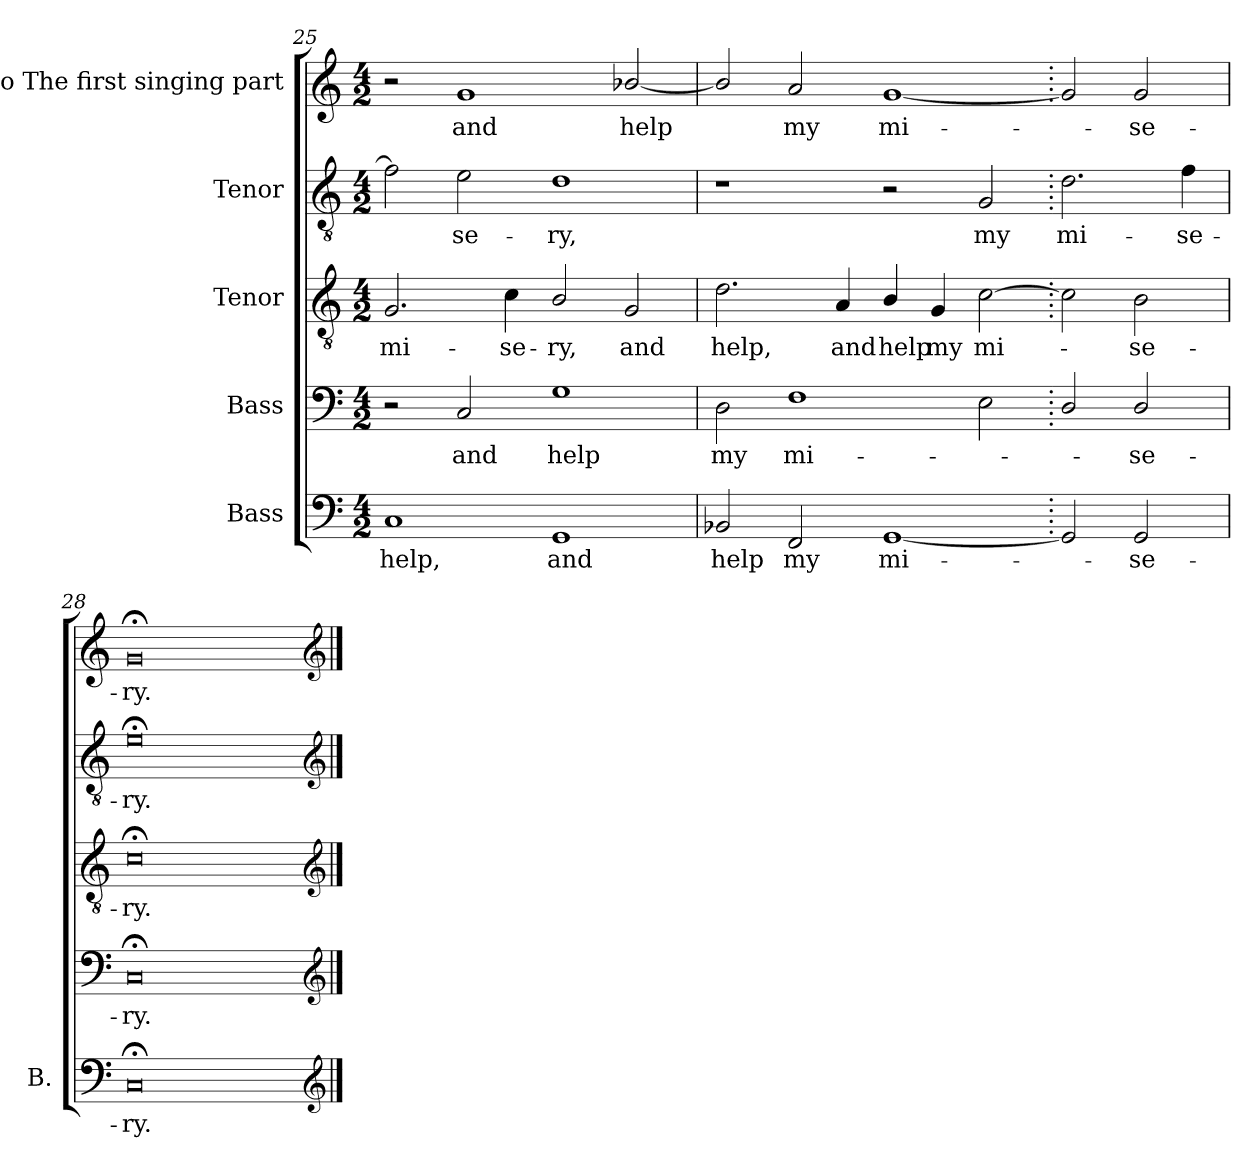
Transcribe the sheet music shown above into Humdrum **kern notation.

**kern	**text	**kern	**text	**kern	**text	**kern	**text	**kern	**text
*part5	*part5	*part4	*part4	*part3	*part3	*part2	*part2	*part1	*part1
*staff5	*staff5	*staff4	*staff4	*staff3	*staff3	*staff2	*staff2	*staff1	*staff1
*I"Bass	*	*I"Bass	*	*I"Tenor	*	*I"Tenor	*	*I"Alto The first singing part	*
*I'B.	*	*	*	*	*	*	*	*	*
*clefF4	*	*clefF4	*	*clefGv2	*	*clefGv2	*	*clefG2	*
*	*	*ITrd7c12	*	*ITrd7c12	*	*	*	*ITrd7c12	*
*k[]	*	*k[]	*	*k[]	*	*k[]	*	*k[]	*
*C:	*	*C:	*	*C:	*	*C:	*	*C:	*
*M4/2	*	*M4/2	*	*M4/2	*	*M4/2	*	*M4/2	*
=25	=25	=25	=25	=25	=25	=25	=25	=25	=25
!	!LO:LY:b:color=#000000	!	!	!	!	!	!	!	!
!	!	!	!	!	!LO:LY:b:color=#000000	!	!	!	!
1Ci	help,	2r	.	2.GGi/	mi-	2fi\]	.	2r	.
!	!	!	!LO:LY:b:color=#000000	!	!	!	!	!	!
!	!	!	!	!	!	!	!LO:LY:b:color=#000000	!	!
!	!	!	!	!	!	!	!	!	!LO:LY:b:color=#000000
.	.	2CCi/	and	.	.	2ei\	-se-	1Gi	and
!	!	!	!	!	!LO:LY:b:color=#000000	!	!	!	!
.	.	.	.	4Ci\	-se-	.	.	.	.
!	!LO:LY:b:color=#000000	!	!	!	!	!	!	!	!
!	!	!	!LO:LY:b:color=#000000	!	!	!	!	!	!
!	!	!	!	!	!LO:LY:b:color=#000000	!	!	!	!
!	!	!	!	!	!	!	!LO:LY:b:color=#000000	!	!
1GGi	and	1GGi	help	2BBi/	-ry,	1di	-ry,	.	.
!	!	!	!	!	!LO:LY:b:color=#000000	!	!	!	!
!	!	!	!	!	!	!	!	!	!LO:LY:b:color=#000000
.	.	.	.	2GGi/	and	.	.	[2B-Xi/	help
=26	=26	=26	=26	=26	=26	=26	=26	=26	=26
!	!LO:LY:b:color=#000000	!	!	!	!	!	!	!	!
!	!	!	!LO:LY:b:color=#000000	!	!	!	!	!	!
!	!	!	!	!	!LO:LY:b:color=#000000	!	!	!	!
2BB-Xi/	help	2DDi\	my	2.Di\	help,	1r	.	2B-i/]	.
!	!LO:LY:b:color=#000000	!	!	!	!	!	!	!	!
!	!	!	!LO:LY:b:color=#000000	!	!	!	!	!	!
!	!	!	!	!	!	!	!	!	!LO:LY:b:color=#000000
2FFi/	my	1FFi	mi-	.	.	.	.	2Ai/	my
!	!	!	!	!	!LO:LY:b:color=#000000	!	!	!	!
.	.	.	.	4AAi/	and	.	.	.	.
!	!LO:LY:b:color=#000000	!	!	!	!	!	!	!	!
!	!	!	!	!	!LO:LY:b:color=#000000	!	!	!	!
!	!	!	!	!	!	!	!	!	!LO:LY:b:color=#000000
[1GGi	mi-	.	.	4BBi/	help	2r	.	[1Gi	mi-
!	!	!	!	!	!LO:LY:b:color=#000000	!	!	!	!
.	.	.	.	4GGi/	my	.	.	.	.
!	!	!	!	!	!LO:LY:b:color=#000000	!	!	!	!
!	!	!	!	!	!	!	!LO:LY:b:color=#000000	!	!
.	.	2EEi\	.	[2Ci\	mi-	2Gi/	my	.	.
=27.	=27.	=27.	=27.	=27.	=27.	=27.	=27.	=27.	=27.
!	!	!	!	!	!	!	!LO:LY:b:color=#000000	!	!
2GGi/]	.	2DDi/	.	2Ci\]	.	2.di\	mi-	2Gi/]	.
!	!LO:LY:b:color=#000000	!	!	!	!	!	!	!	!
!	!	!	!LO:LY:b:color=#000000	!	!	!	!	!	!
!	!	!	!	!	!LO:LY:b:color=#000000	!	!	!	!
!	!	!	!	!	!	!	!	!	!LO:LY:b:color=#000000
2GGi/	-se-	2DDi/	-se-	2BBi\	-se-	.	.	2Gi/	-se-
!	!	!	!	!	!	!	!LO:LY:b:color=#000000	!	!
.	.	.	.	.	.	4fi\	-se-	.	.
=28	=28	=28	=28	=28	=28	=28	=28	=28	=28
!	!LO:LY:b:color=#000000	!	!	!	!	!	!	!	!
!	!	!	!LO:LY:b:color=#000000	!	!	!	!	!	!
!	!	!	!	!	!LO:LY:b:color=#000000	!	!	!	!
!	!	!	!	!	!	!	!LO:LY:b:color=#000000	!	!
!	!	!	!	!	!	!	!	!	!LO:LY:b:color=#000000
0C;i	-ry.	0CC;i	-ry.	0C;i	-ry.	0e;i	-ry.	0G;i	-ry.
*clefG2	*	*clefG2	*	*clefG2	*	*clefG2	*	*clefG2	*
==	==	==	==	==	==	==	==	==	==
*-	*-	*-	*-	*-	*-	*-	*-	*-	*-
